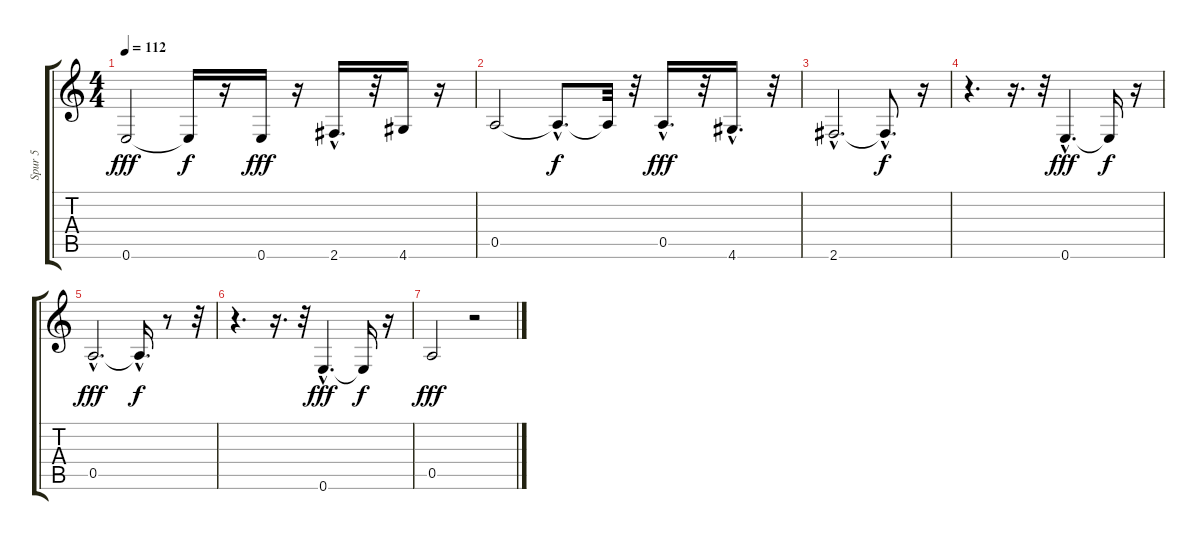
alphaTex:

\track ("Spur 5" "Spur 5") {instrument electricguitarclean}
\staff {score tabs}
\tuning (E4 B3 G3 D3 A2 E2) {hide}
\ts (4 4)
\tempo 112
\clef g2
\ks c
0.6.2{dy fff} 0.6{t}.16{dy f} r.16 0.6.16{dy fff} r.16 2.6{hac}.16{d} r.32 4.6.16 r.16 |
0.5.2 0.5{hac t}.8{d dy f} 0.5{t}.32 r.32 0.5{hac}.16{d dy fff} r.32 4.6{hac}.16{d} r.32 |
2.6{hac}.2{d} 2.6{hac t}.8{d dy f} r.16 |
r.4{d} r.16{d} r.32 0.6{hac}.4{d dy fff} 0.6{t}.16{dy f} r.16 |
0.5{hac}.2{d dy fff} 0.5{hac t}.16{d dy f} r.8 r.32 |
r.4{d} r.16{d} r.32 0.6{hac}.4{d dy fff} 0.6{t}.16{dy f} r.16 |
0.5.2{dy fff} r.2
